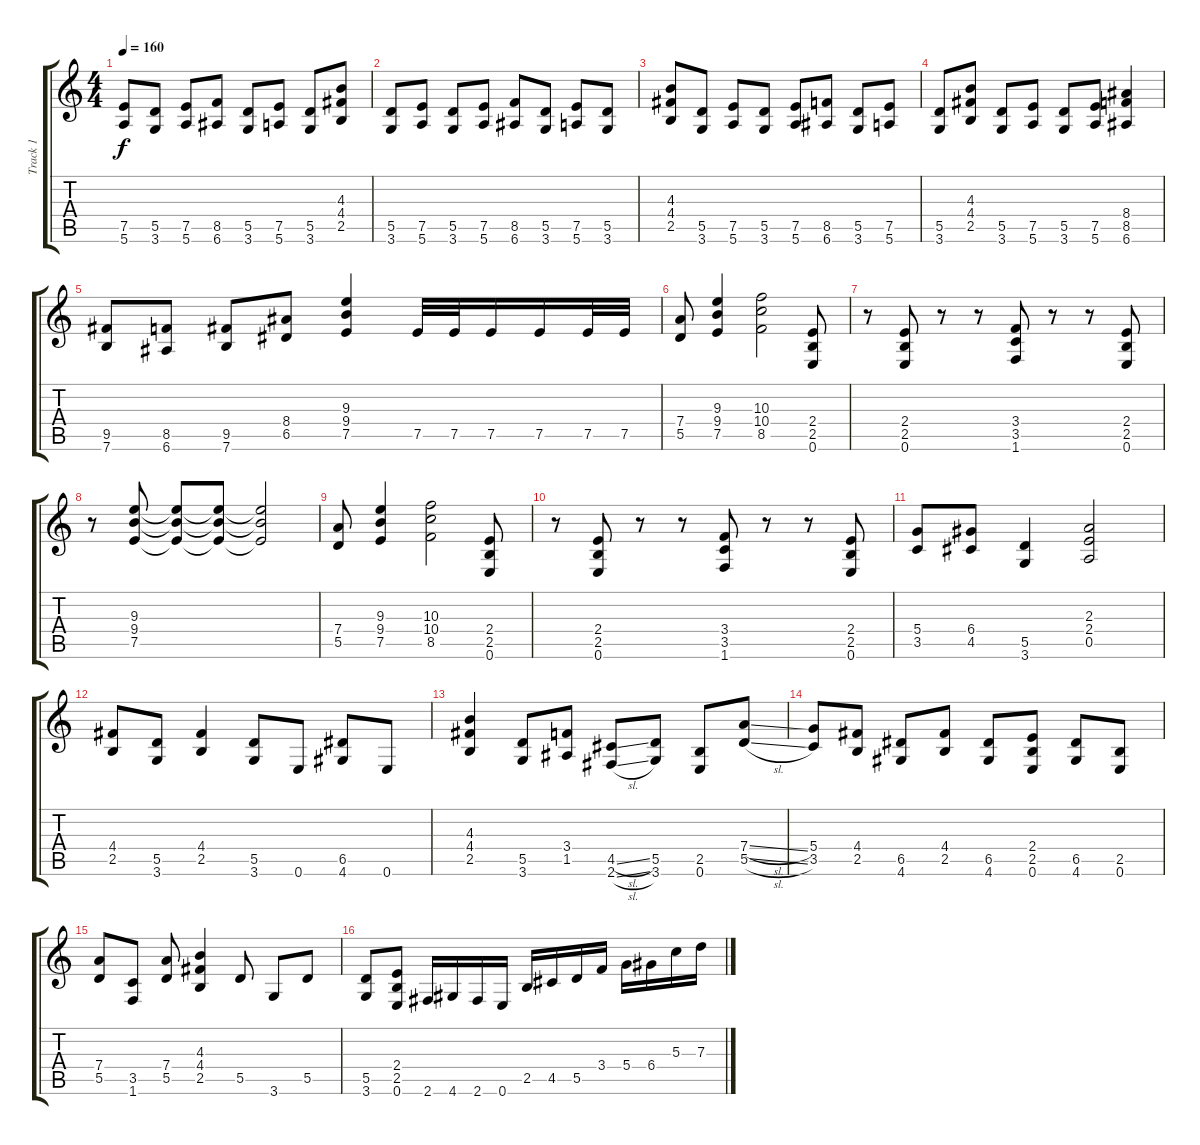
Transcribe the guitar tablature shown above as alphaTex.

\track ("Track 1" "Track 1") {instrument distortionguitar}
\staff {score tabs}
\tuning (E4 B3 G3 D3 A2 E2) {hide}
\ts (4 4)
\tempo 160
\clef g2
\ks c
(7.5 5.6).8{dy f} (5.5 3.6).8 (7.5 5.6).8 (8.5 6.6).8 (5.5 3.6).8 (7.5 5.6).8 (5.5 3.6).8 (4.3 4.4 2.5).8 |
(5.5 3.6).8 (7.5 5.6).8 (5.5 3.6).8 (7.5 5.6).8 (8.5 6.6).8 (5.5 3.6).8 (7.5 5.6).8 (5.5 3.6).8 |
(4.3 4.4 2.5).8 (5.5 3.6).8 (7.5 5.6).8 (5.5 3.6).8 (7.5 5.6).8 (8.5 6.6).8 (5.5 3.6).8 (7.5 5.6).8 |
(5.5 3.6).8 (4.3 4.4 2.5).8 (5.5 3.6).8 (7.5 5.6).8 (5.5 3.6).8 (7.5 5.6).8 (8.4 8.5 6.6).4 |
(9.5 7.6).8 (8.5 6.6).8 (9.5 7.6).8 (8.4 6.5).8 (9.3 9.4 7.5).4 7.5.32 7.5.32 7.5.16 7.5.16 7.5.32 7.5.32 |
(7.4 5.5).8 (9.3 9.4 7.5).4 (10.3 10.4 8.5).2 (2.4 2.5 0.6).8 |
r.8 (2.4 2.5 0.6).8 r.8 r.8 (3.4 3.5 1.6).8 r.8 r.8 (2.4 2.5 0.6).8 |
r.8 (9.3 9.4 7.5).8 (9.3{t} 9.4{t} 7.5{t}).8 (9.3{t} 9.4{t} 7.5{t}).8 (9.3{t} 9.4{t} 7.5{t}).2 |
(7.4 5.5).8 (9.3 9.4 7.5).4 (10.3 10.4 8.5).2 (2.4 2.5 0.6).8 |
r.8 (2.4 2.5 0.6).8 r.8 r.8 (3.4 3.5 1.6).8 r.8 r.8 (2.4 2.5 0.6).8 |
(5.4 3.5).8 (6.4 4.5).8 (5.5 3.6).4 (2.3 2.4 0.5).2 |
(4.4 2.5).8 (5.5 3.6).8 (4.4 2.5).4 (5.5 3.6).8 0.6.8 (6.5 4.6).8 0.6.8 |
(4.3 4.4 2.5).4 (5.5 3.6).8 (3.4 1.5).8 (4.5{sl} 2.6{sl}).8 (5.5 3.6).8 (2.5 0.6).8 (7.4{sl} 5.5{sl}).8 |
(5.4 3.5).8 (4.4 2.5).8 (6.5 4.6).8 (4.4 2.5).8 (6.5 4.6).8 (2.4 2.5 0.6).8 (6.5 4.6).8 (2.5 0.6).8 |
(7.4 5.5).8 (3.5 1.6).8 (7.4 5.5).8 (4.3 4.4 2.5).4 5.5.8 3.6.8 5.5.8 |
(5.5 3.6).8 (2.4 2.5 0.6).8 2.6.16 4.6.16 2.6.16 0.6.16 2.5.16 4.5.16 5.5.16 3.4.16 5.4.16 6.4.16 5.3.16 7.3.16
